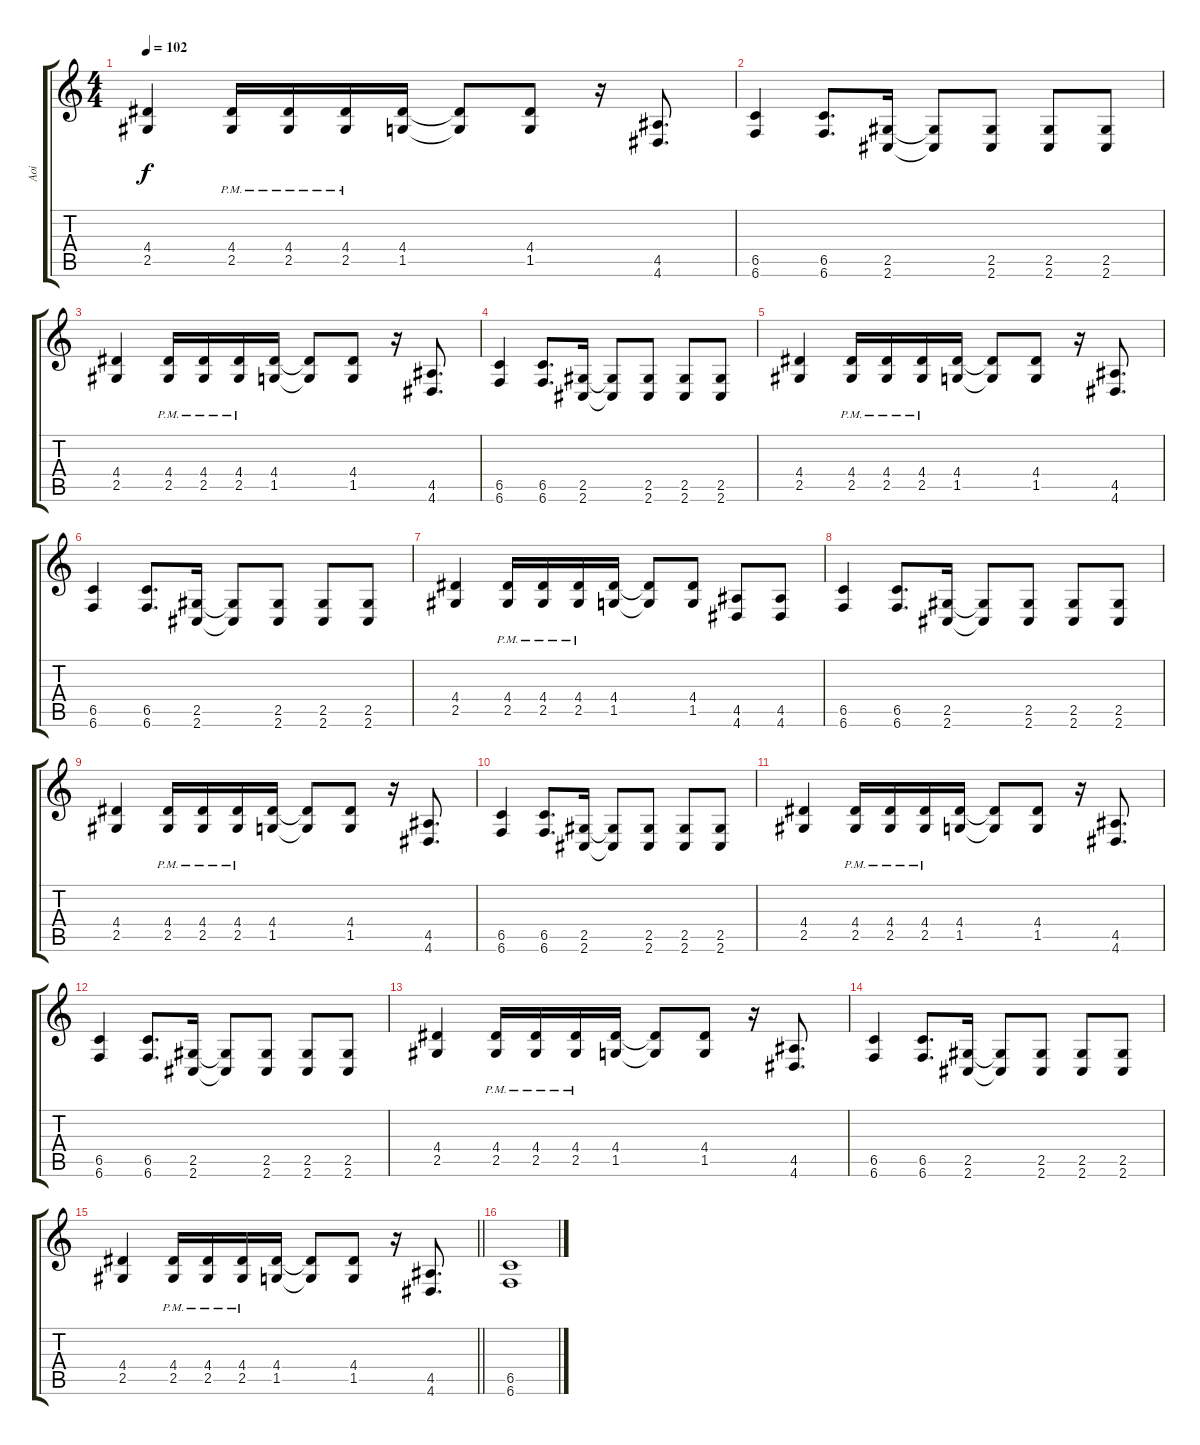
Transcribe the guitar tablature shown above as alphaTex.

\track ("Aoi" "Aoi") {instrument distortionguitar}
\staff {score tabs}
\tuning (Db4 Ab3 E3 B2 Gb2 B1) {hide}
\ts (4 4)
\tempo 102
\clef g2
\ks c
(4.4 2.5).4{dy f} (4.4{pm} 2.5{pm}).16 (4.4{pm} 2.5{pm}).16 (4.4{pm} 2.5{pm}).16 (4.4 1.5).16 (4.4{t} 1.5{t}).8 (4.4 1.5).8 r.16 (4.5 4.6).8{d} |
(6.5 6.6).4 (6.5 6.6).8{d} (2.5 2.6).16 (2.5{t} 2.6{t}).8 (2.5 2.6).8 (2.5 2.6).8 (2.5 2.6).8 |
(4.4 2.5).4 (4.4{pm} 2.5{pm}).16 (4.4{pm} 2.5{pm}).16 (4.4{pm} 2.5{pm}).16 (4.4 1.5).16 (4.4{t} 1.5{t}).8 (4.4 1.5).8 r.16 (4.5 4.6).8{d} |
(6.5 6.6).4 (6.5 6.6).8{d} (2.5 2.6).16 (2.5{t} 2.6{t}).8 (2.5 2.6).8 (2.5 2.6).8 (2.5 2.6).8 |
(4.4 2.5).4 (4.4{pm} 2.5{pm}).16 (4.4{pm} 2.5{pm}).16 (4.4{pm} 2.5{pm}).16 (4.4 1.5).16 (4.4{t} 1.5{t}).8 (4.4 1.5).8 r.16 (4.5 4.6).8{d} |
(6.5 6.6).4 (6.5 6.6).8{d} (2.5 2.6).16 (2.5{t} 2.6{t}).8 (2.5 2.6).8 (2.5 2.6).8 (2.5 2.6).8 |
(4.4 2.5).4 (4.4{pm} 2.5{pm}).16 (4.4{pm} 2.5{pm}).16 (4.4{pm} 2.5{pm}).16 (4.4 1.5).16 (4.4{t} 1.5{t}).8 (4.4 1.5).8 (4.5 4.6).8 (4.5 4.6).8 |
(6.5 6.6).4 (6.5 6.6).8{d} (2.5 2.6).16 (2.5{t} 2.6{t}).8 (2.5 2.6).8 (2.5 2.6).8 (2.5 2.6).8 |
(4.4 2.5).4 (4.4{pm} 2.5{pm}).16 (4.4{pm} 2.5{pm}).16 (4.4{pm} 2.5{pm}).16 (4.4 1.5).16 (4.4{t} 1.5{t}).8 (4.4 1.5).8 r.16 (4.5 4.6).8{d} |
(6.5 6.6).4 (6.5 6.6).8{d} (2.5 2.6).16 (2.5{t} 2.6{t}).8 (2.5 2.6).8 (2.5 2.6).8 (2.5 2.6).8 |
(4.4 2.5).4 (4.4{pm} 2.5{pm}).16 (4.4{pm} 2.5{pm}).16 (4.4{pm} 2.5{pm}).16 (4.4 1.5).16 (4.4{t} 1.5{t}).8 (4.4 1.5).8 r.16 (4.5 4.6).8{d} |
(6.5 6.6).4 (6.5 6.6).8{d} (2.5 2.6).16 (2.5{t} 2.6{t}).8 (2.5 2.6).8 (2.5 2.6).8 (2.5 2.6).8 |
(4.4 2.5).4 (4.4{pm} 2.5{pm}).16 (4.4{pm} 2.5{pm}).16 (4.4{pm} 2.5{pm}).16 (4.4 1.5).16 (4.4{t} 1.5{t}).8 (4.4 1.5).8 r.16 (4.5 4.6).8{d} |
(6.5 6.6).4 (6.5 6.6).8{d} (2.5 2.6).16 (2.5{t} 2.6{t}).8 (2.5 2.6).8 (2.5 2.6).8 (2.5 2.6).8 |
\barLineRight lightlight
(4.4 2.5).4 (4.4{pm} 2.5{pm}).16 (4.4{pm} 2.5{pm}).16 (4.4{pm} 2.5{pm}).16 (4.4 1.5).16 (4.4{t} 1.5{t}).8 (4.4 1.5).8 r.16 (4.5 4.6).8{d} |
(6.5 6.6).1
